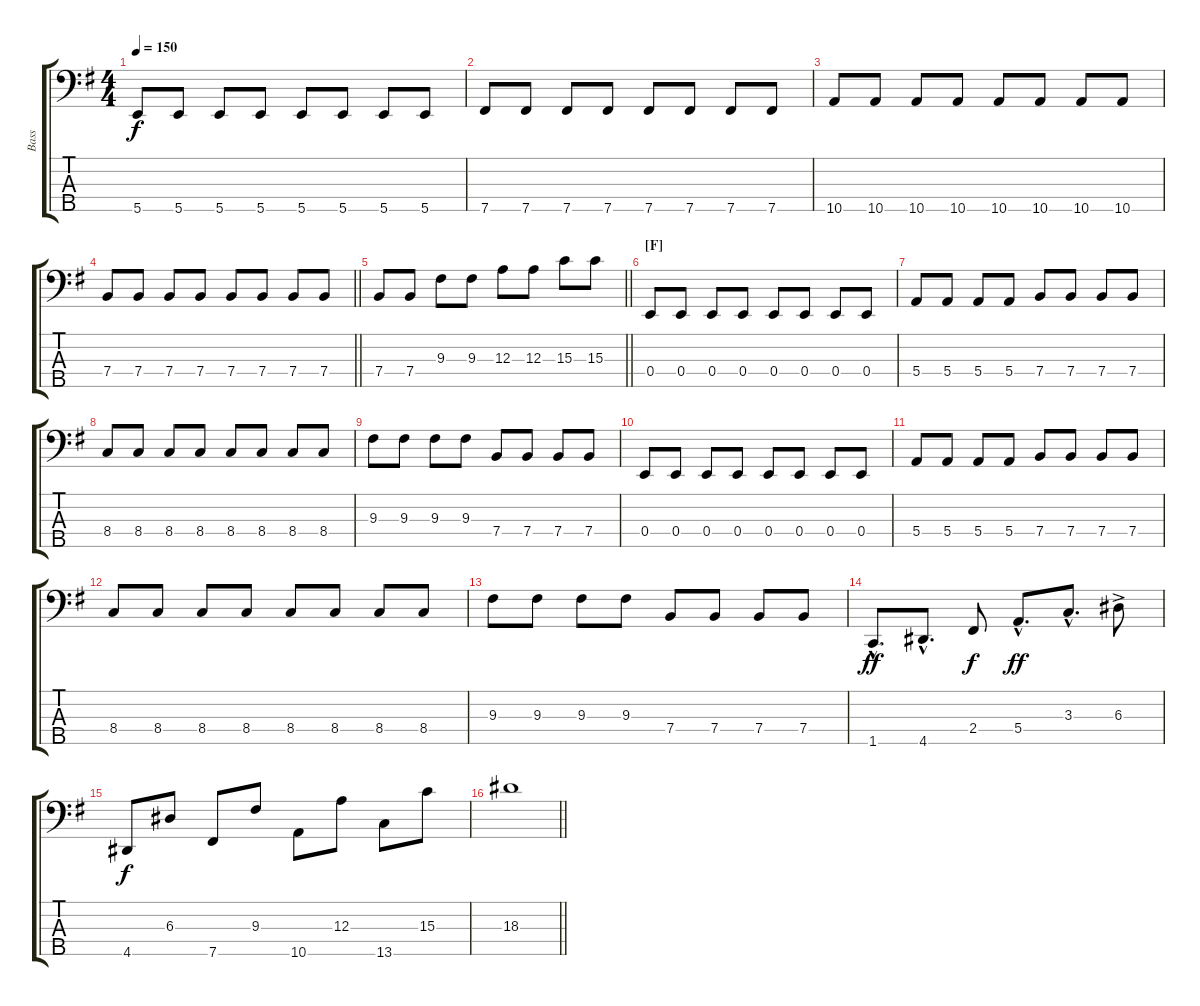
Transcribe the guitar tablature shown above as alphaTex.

\track ("Bass" "Bass") {instrument electricbassfinger}
\staff {score tabs}
\tuning (G2 D2 A1 E1 B0) {hide}
\ts (4 4)
\tempo 150
\clef f4
\ks eminor
5.5.8{dy f} 5.5.8 5.5.8 5.5.8 5.5.8 5.5.8 5.5.8 5.5.8 |
7.5.8 7.5.8 7.5.8 7.5.8 7.5.8 7.5.8 7.5.8 7.5.8 |
10.5.8 10.5.8 10.5.8 10.5.8 10.5.8 10.5.8 10.5.8 10.5.8 |
\barLineRight lightlight
7.4.8 7.4.8 7.4.8 7.4.8 7.4.8 7.4.8 7.4.8 7.4.8 |
\barLineRight lightlight
7.4.8 7.4.8 9.3.8 9.3.8 12.3.8 12.3.8 15.3.8 15.3.8 |
\section ("" "[F]")
0.4.8 0.4.8 0.4.8 0.4.8 0.4.8 0.4.8 0.4.8 0.4.8 |
5.4.8 5.4.8 5.4.8 5.4.8 7.4.8 7.4.8 7.4.8 7.4.8 |
8.4.8 8.4.8 8.4.8 8.4.8 8.4.8 8.4.8 8.4.8 8.4.8 |
9.3.8 9.3.8 9.3.8 9.3.8 7.4.8 7.4.8 7.4.8 7.4.8 |
0.4.8 0.4.8 0.4.8 0.4.8 0.4.8 0.4.8 0.4.8 0.4.8 |
5.4.8 5.4.8 5.4.8 5.4.8 7.4.8 7.4.8 7.4.8 7.4.8 |
8.4.8 8.4.8 8.4.8 8.4.8 8.4.8 8.4.8 8.4.8 8.4.8 |
9.3.8 9.3.8 9.3.8 9.3.8 7.4.8 7.4.8 7.4.8 7.4.8 |
1.5{hac}.8{d dy ff} 4.5{hac}.8{d} 2.4.8{dy f} 5.4{hac}.8{d dy ff} 3.3{hac}.8{d} 6.3{ac}.8 |
4.5.8{dy f} 6.3.8 7.5.8 9.3.8 10.5.8 12.3.8 13.5.8 15.3.8 |
\barLineRight lightlight
18.3.1
